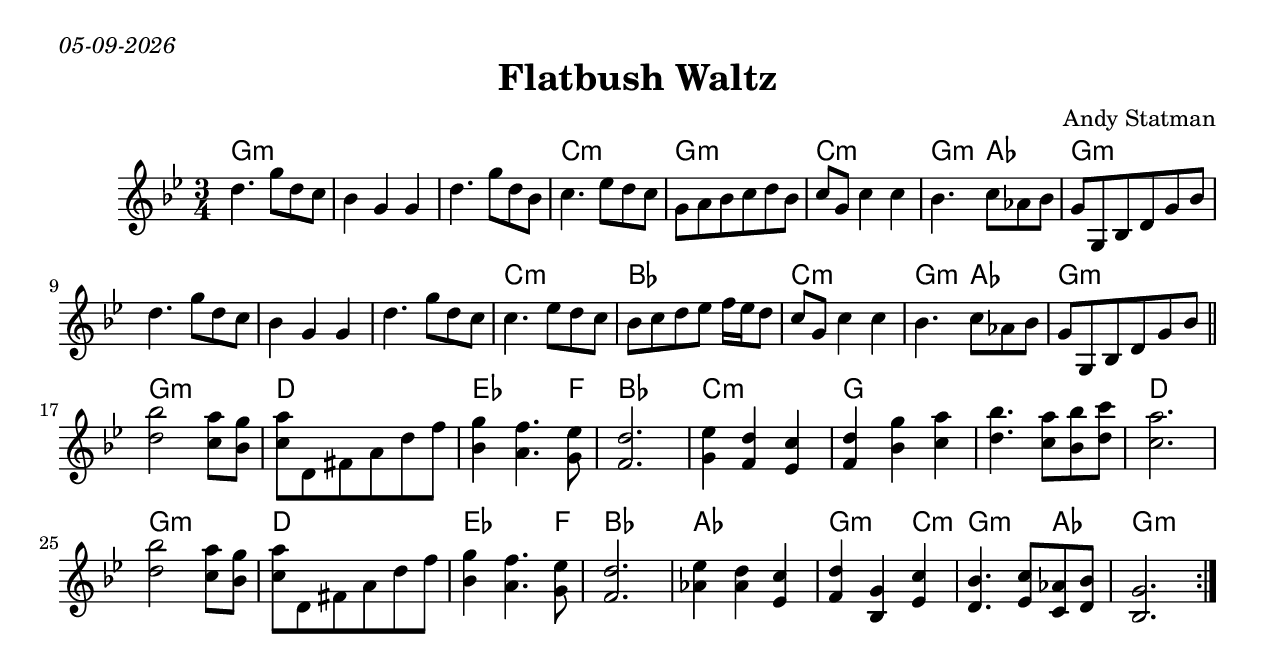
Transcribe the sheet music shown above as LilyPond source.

\version "2.20.0"
\include "english.ly"
\paper{
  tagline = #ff
  print-all-headers = ##t
  #(set-paper-size "letter")
}
date = #(strftime "%d-%m-%Y" (localtime (current-time)))

\markup{ \italic{ \date }  }

%\markup{ Got something to say? }

global = {
  \clef treble
  \key g \minor
  \time 3/4
  \set Score.markFormatter = #format-mark-box-alphabet
}

%#################################### Melody ########################
%melody =  \transpose c d \relative c' {  %transpose for clarinet
melody = \relative c'' {
  \global
  %\partial 16*3 a16 d f   %lead in notes

  \repeat volta 2{
   %\mark \default
   d4. g8 d c
   bf4 g g
   d'4. g8 d bf
   c4. ef8 d c

   g8 a bf c d bf
   c8 g c4 c
   %d4. g8 d c
   bf4. c8 af bf
   g8 g, bf d g bf

   d4. g8 d c
   bf4 g g
   d'4. g8 d c
   c4. ef8 d c

   bf8 c d ef f16 ef d8|
   c8 g c4 c
   bf4. c8 af bf
   g8 g, bf d g bf \bar"||"
   \break
   %   B part
   <<d2 bf'>><< a8  c,>> <<bf g'>>
   <<a8 c,>> d,fs a d f
   <<bf,4 g'>> <<a,4. f'>> <<g,8 ef'>>
   <<d2. f,>>
   % higher note 2nd
   <<ef'4 g,>><<f d'>> <<ef, c' >>
   <<f,4 d'>> <<bf g'>> <<c, a'>>
   <<{d,4. c8 bf d
      c2.
      d2 c8 bf
     }
     {bf'4. a8 bf c
      a2.
      bf2 a8 g
   }>>

   <<c,8 a'>> d,, fs a d f %maybe f #

   <<{bf,4  a4. g8
      f2.
      af4 af ef
      f4 bf, ef
      d4. ef8 c d
      bf2.
     }
     {g''4 f4. ef8
     d2.
     ef4 d c
     d4 g, c
     bf4.c8 af bf
     g2.
   }>>


  }




}
%################################# Lyrics #####################
%\addlyrics{ \set stanza = #"1. " }
%################################# Chords #######################
harmonies = \chordmode {
  g2.*3:m
  c2.:m
  g2.:m
  c2.:m
  g4.:m af4.
  g2.*4:m
  c2.:m
  bf2.
  c2.:m
  g4.:m af4.
  g2.:m
  % high part
  g2.:m
  d2.
  ef8*5 f8
  bf2.
  c2.:m
  g2.*2
  d2.
  g2.:m
  d2.
  ef8*5 f8
  bf2.
  af2.
  g2:m c4:m
  g2:m af4
  g2.:m
}

\score {
  <<
    \new ChordNames {
      \set chordChanges = ##t
      \harmonies
    }
    \new Staff   \melody
  >>
  \header{
    title= "Flatbush Waltz"
    subtitle=""
    composer= "Andy Statman"
    instrument =""
    arranger= ""
  }
  \layout{indent = 1.0\cm}
  \midi {
    \tempo 4 = 120

    % \midi { }
  }
}
%{
% more verses:
\markup{}
\markup {
  \fill-line {
    \hspace #0.1 % distance from left margin
    \column {
      \line { "1."
	\column {
	  ""
	}
      }
      \hspace #0.2 % vertical distance between verses
      \line { "2."
	\column {
	 ""
	}
      }
    }
    \hspace #0.1  % horiz. distance between columns
    \column {
      \line { "3."
	\column {
	  ""
	}
      }
      \hspace #0.2 % distance between verses
      \line { "4."
	\column {
	 ""
	}
      }
    }
    \hspace #0.1 % distance to right margin
  }
}

%}


%{
convert-ly (GNU LilyPond) 2.20.0  convert-ly: Processing `'...
Applying conversion: 2.19.2, 2.19.7, 2.19.11, 2.19.16, 2.19.22,
2.19.24, 2.19.28, 2.19.29, 2.19.32, 2.19.40, 2.19.46, 2.19.49,
2.19.80, 2.20.0
%}
